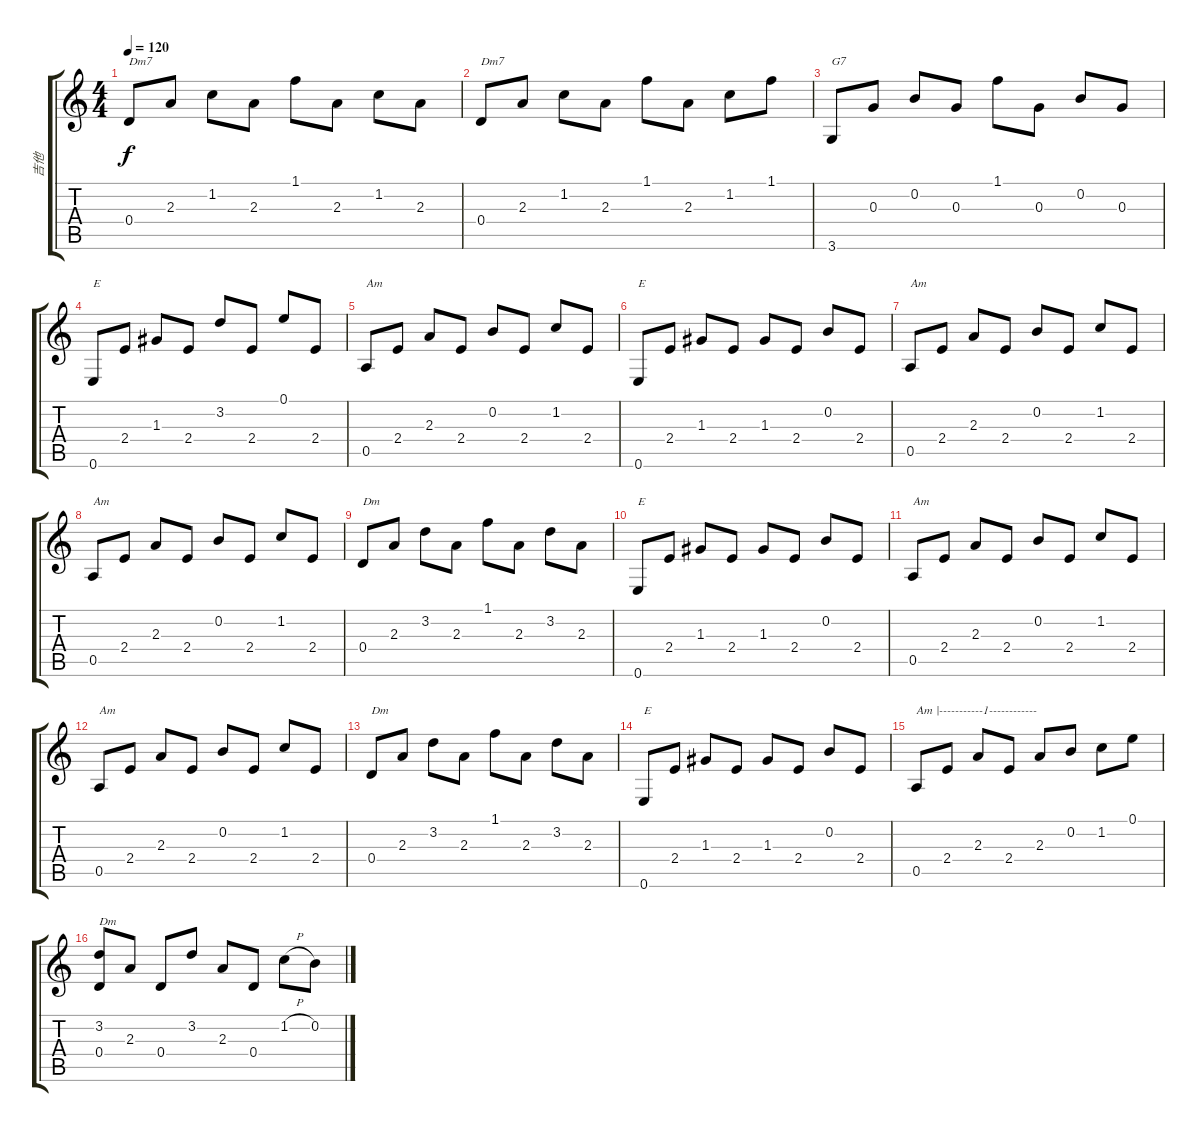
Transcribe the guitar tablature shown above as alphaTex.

\track ("吉他" "吉他") {instrument acousticguitarsteel}
\staff {score tabs}
\tuning (E4 B3 G3 D3 A2 E2) {hide}
\ts (4 4)
\tempo 120
\clef g2
\ks c
0.4.8{txt "Dm7" dy f} 2.3.8 1.2.8 2.3.8 1.1.8 2.3.8 1.2.8 2.3.8 |
0.4.8{txt "Dm7"} 2.3.8 1.2.8 2.3.8 1.1.8 2.3.8 1.2.8 1.1.8 |
3.6.8{txt "G7"} 0.3.8 0.2.8 0.3.8 1.1.8 0.3.8 0.2.8 0.3.8 |
0.6.8{txt "E"} 2.4.8 1.3.8 2.4.8 3.2.8 2.4.8 0.1.8 2.4.8 |
0.5.8{txt "Am"} 2.4.8 2.3.8 2.4.8 0.2.8 2.4.8 1.2.8 2.4.8 |
0.6.8{txt "E"} 2.4.8 1.3.8 2.4.8 1.3.8 2.4.8 0.2.8 2.4.8 |
0.5.8{txt "Am"} 2.4.8 2.3.8 2.4.8 0.2.8 2.4.8 1.2.8 2.4.8 |
0.5.8{txt "Am"} 2.4.8 2.3.8 2.4.8 0.2.8 2.4.8 1.2.8 2.4.8 |
0.4.8{txt "Dm"} 2.3.8 3.2.8 2.3.8 1.1.8 2.3.8 3.2.8 2.3.8 |
0.6.8{txt "E"} 2.4.8 1.3.8 2.4.8 1.3.8 2.4.8 0.2.8 2.4.8 |
0.5.8{txt "Am"} 2.4.8 2.3.8 2.4.8 0.2.8 2.4.8 1.2.8 2.4.8 |
0.5.8{txt "Am"} 2.4.8 2.3.8 2.4.8 0.2.8 2.4.8 1.2.8 2.4.8 |
0.4.8{txt "Dm"} 2.3.8 3.2.8 2.3.8 1.1.8 2.3.8 3.2.8 2.3.8 |
0.6.8{txt "E"} 2.4.8 1.3.8 2.4.8 1.3.8 2.4.8 0.2.8 2.4.8 |
0.5.8{txt "Am |-----------1------------"} 2.4.8 2.3.8 2.4.8 2.3.8 0.2.8 1.2.8 0.1.8 |
(3.2 0.4).8{txt "Dm"} 2.3.8 0.4.8 3.2.8 2.3.8 0.4.8 1.2{h}.8 0.2.8
